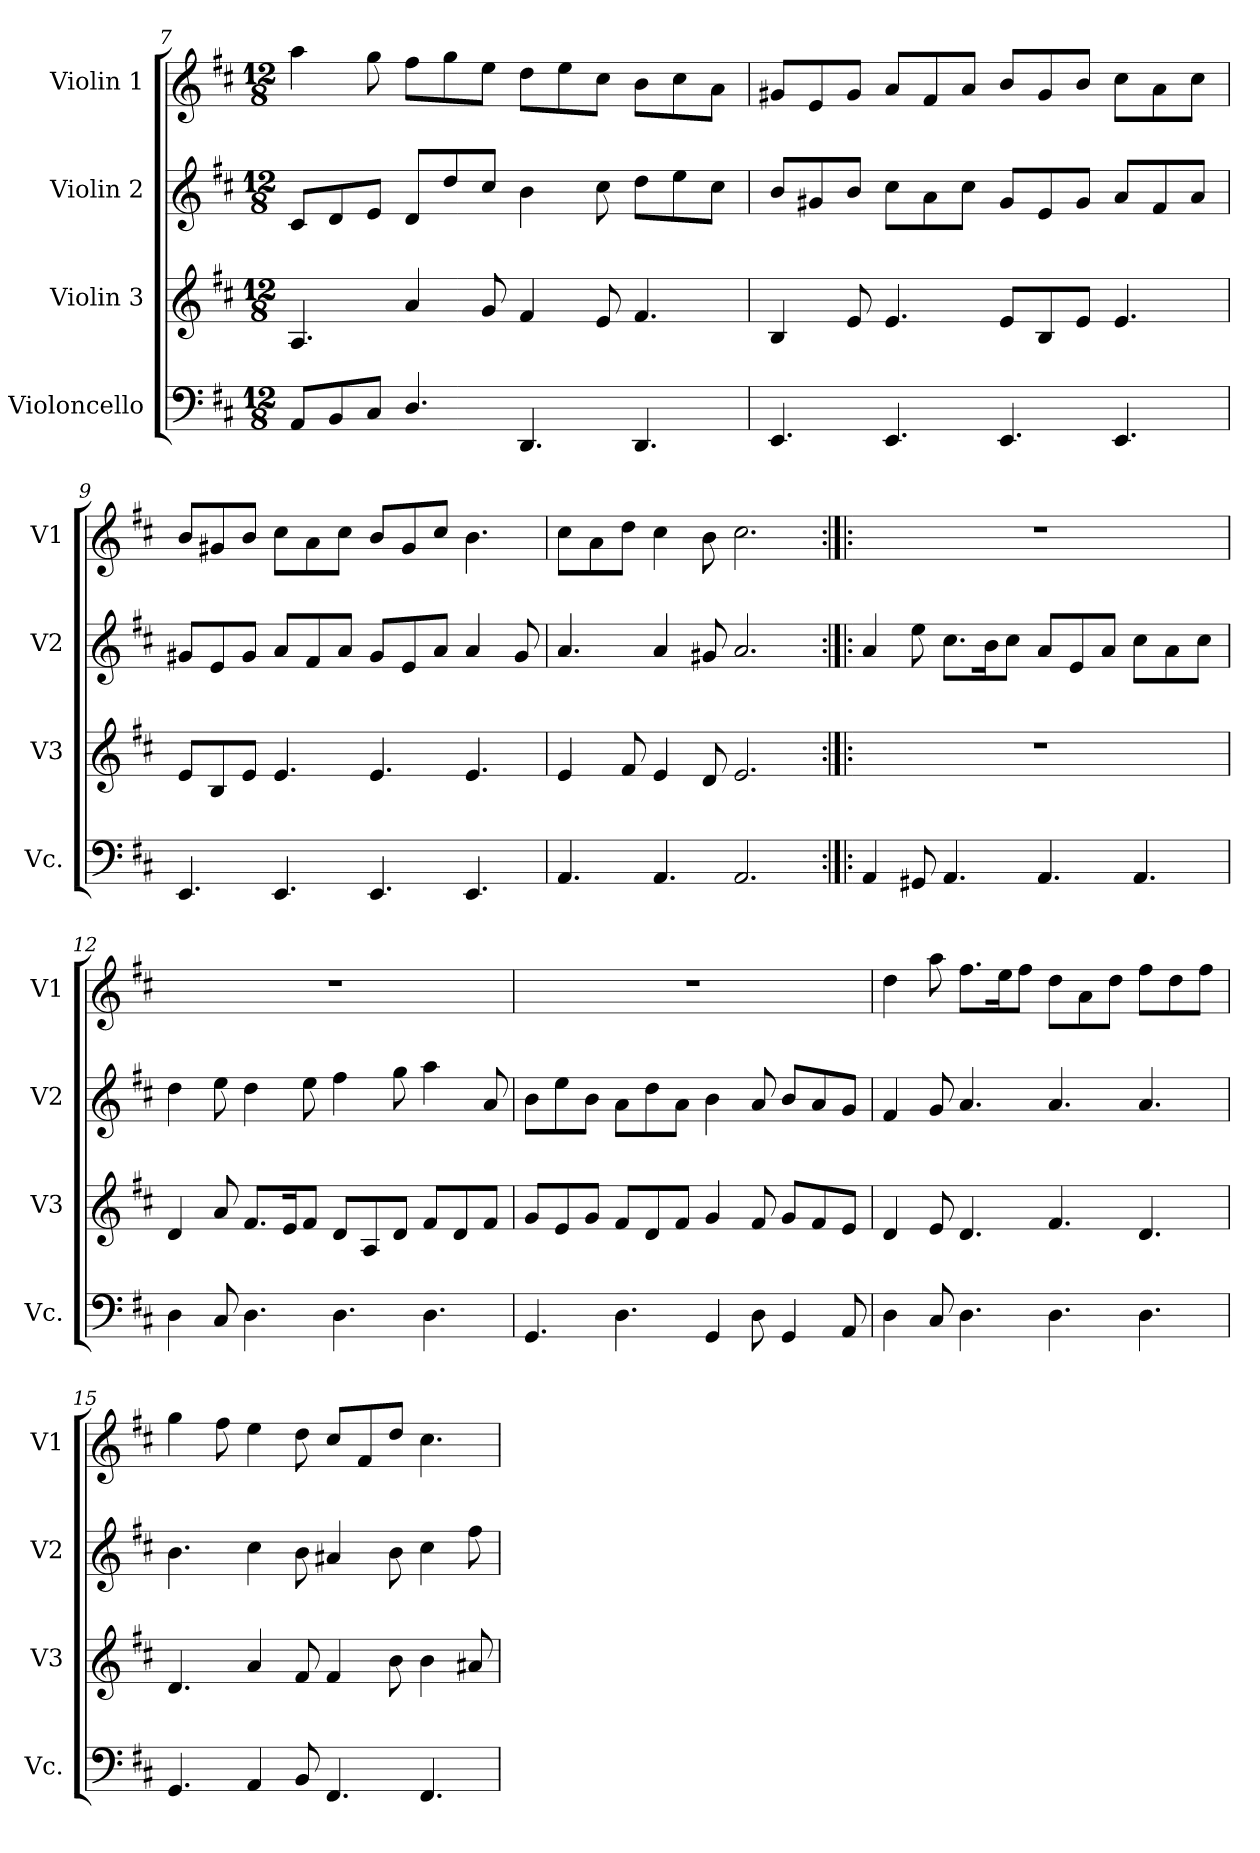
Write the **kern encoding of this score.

**kern	**kern	**kern	**kern
*part4	*part3	*part2	*part1
*staff4	*staff3	*staff2	*staff1
*I"Violoncello	*I"Violin 3	*I"Violin 2	*I"Violin 1
*I'Vc.	*I'V3	*I'V2	*I'V1
!!LO:LB:g=z
*clefF4	*clefG2	*clefG2	*clefG2
*k[f#c#]	*k[f#c#]	*k[f#c#]	*k[f#c#]
*M12/8	*M12/8	*M12/8	*M12/8
=7	=7	=7	=7
8AA/L	4.A/	8c#/L	4aa\
8BB/	.	8d/	.
8C#/J	.	8e/J	8gg\
4.D/	4a/	8d/L	8ff#\L
.	.	8dd/	8gg\
.	8g/	8cc#/J	8ee\J
4.DD/	4f#/	4b\	8dd\L
.	.	.	8ee\
.	8e/	8cc#\	8cc#\J
4.DD/	4.f#/	8dd\L	8b\L
.	.	8ee\	8cc#\
.	.	8cc#\J	8a\J
=8	=8	=8	=8
4.EE/	4B/	8b/L	8g#X/L
.	.	8g#X/	8e/
.	8e/	8b/J	8g#/J
4.EE/	4.e/	8cc#\L	8a/L
.	.	8a\	8f#/
.	.	8cc#\J	8a/J
4.EE/	8e/L	8g#/L	8b/L
.	8B/	8e/	8g#/
.	8e/J	8g#/J	8b/J
4.EE/	4.e/	8a/L	8cc#\L
.	.	8f#/	8a\
.	.	8a/J	8cc#\J
=9	=9	=9	=9
4.EE/	8e/L	8g#X/L	8b/L
.	8B/	8e/	8g#X/
.	8e/J	8g#/J	8b/J
4.EE/	4.e/	8a/L	8cc#\L
.	.	8f#/	8a\
.	.	8a/J	8cc#\J
4.EE/	4.e/	8g#/L	8b/L
.	.	8e/	8g#/
.	.	8a/J	8cc#/J
4.EE/	4.e/	4a/	4.b\
.	.	8g#/	.
=10	=10	=10	=10
4.AA/	4e/	4.a/	8cc#\L
.	.	.	8a\
.	8f#/	.	8dd\J
4.AA/	4e/	4a/	4cc#\
.	8d/	8g#X/	8b\
2.AA/	2.e/	2.a/	2.cc#\
!!LO:PB:g=z
=11:|!|:	=11:|!|:	=11:|!|:	=11:|!|:
4AA/	1.r	4a/	1.r
8GG#X/	.	8ee\	.
4.AA/	.	8.cc#\L	.
.	.	16b\K	.
.	.	8cc#\J	.
4.AA/	.	8a/L	.
.	.	8e/	.
.	.	8a/J	.
4.AA/	.	8cc#\L	.
.	.	8a\	.
.	.	8cc#\J	.
=12	=12	=12	=12
4D\	4d/	4dd\	1.r
8C#/	8a/	8ee\	.
4.D\	8.f#/L	4dd\	.
.	16e/K	.	.
.	8f#/J	8ee\	.
4.D\	8d/L	4ff#\	.
.	8A/	.	.
.	8d/J	8gg\	.
4.D\	8f#/L	4aa\	.
.	8d/	.	.
.	8f#/J	8a/	.
=13	=13	=13	=13
4.GG/	8g/L	8b\L	1.r
.	8e/	8ee\	.
.	8g/J	8b\J	.
4.D\	8f#/L	8a\L	.
.	8d/	8dd\	.
.	8f#/J	8a\J	.
4GG/	4g/	4b\	.
8D\	8f#/	8a/	.
4GG/	8g/L	8b/L	.
.	8f#/	8a/	.
8AA/	8e/J	8g/J	.
=14	=14	=14	=14
4D\	4d/	4f#/	4dd\
8C#/	8e/	8g/	8aa\
4.D\	4.d/	4.a/	8.ff#\L
.	.	.	16ee\K
.	.	.	8ff#\J
4.D\	4.f#/	4.a/	8dd\L
.	.	.	8a\
.	.	.	8dd\J
4.D\	4.d/	4.a/	8ff#\L
.	.	.	8dd\
.	.	.	8ff#\J
!!LO:LB:g=z
=15	=15	=15	=15
4.GG/	4.d/	4.b\	4gg\
.	.	.	8ff#\
4AA/	4a/	4cc#\	4ee\
8BB/	8f#/	8b\	8dd\
4.FF#/	4f#/	4a#X/	8cc#/L
.	.	.	8f#/
.	8b\	8b\	8dd/J
4.FF#/	4b\	4cc#\	4.cc#\
.	8a#X/	8ff#\	.
=	=	=	=
*-	*-	*-	*-
